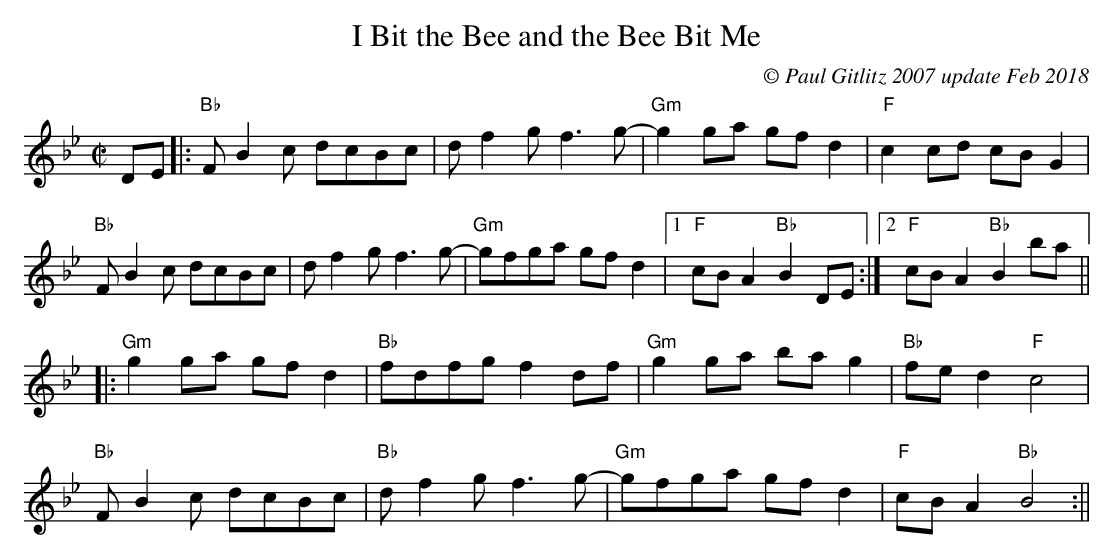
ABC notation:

X:1
T:I Bit the Bee and the Bee Bit Me
C:© Paul Gitlitz 2007 update Feb 2018
M:C|
K:Bb
DE|:"Bb"FB2c dcBc|df2g f3g-|"Gm"g2ga gfd2|"F"c2cd cBG2|!
"Bb"FB2c dcBc|df2g f3g-|"Gm"gfga gfd2|1"F"cBA2 "Bb"B2DE:|2"F"cBA2 "Bb"B2ba||!
|:"Gm"g2ga gfd2|"Bb"fdfg f2df|"Gm"g2ga bag2|"Bb"fed2 "F"c4|!
"Bb"FB2c dcBc|"Bb"df2g f3g-|"Gm"gfga gfd2|"F"cBA2 "Bb"B4:||
